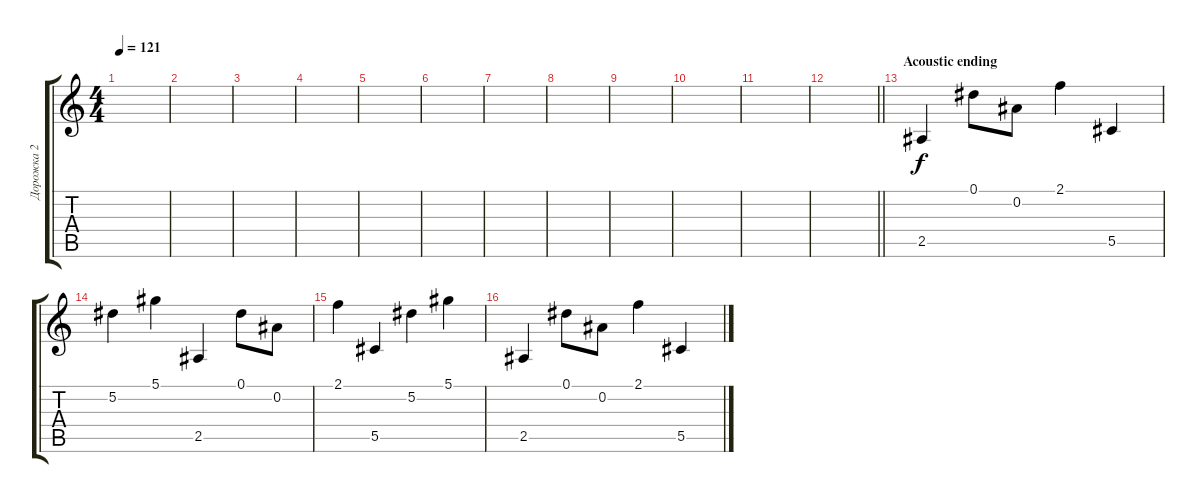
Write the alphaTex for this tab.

\track ("Дорожка 2" "Дорожка 2") {instrument acousticguitarsteel}
\staff {score tabs}
\tuning (Eb4 Bb3 Gb3 Db3 Ab2 Db2) {hide}
\ts (4 4)
\tempo 121
\clef g2
\ks c
|
|
|
|
|
|
|
|
|
|
|
\barLineRight lightlight
|
\section ("" "Acoustic ending")
2.5.4 0.1.8 0.2.8 2.1.4 5.5.4 |
5.2.4 5.1.4 2.5.4 0.1.8 0.2.8 |
2.1.4 5.5.4 5.2.4 5.1.4 |
2.5.4 0.1.8 0.2.8 2.1.4 5.5.4
